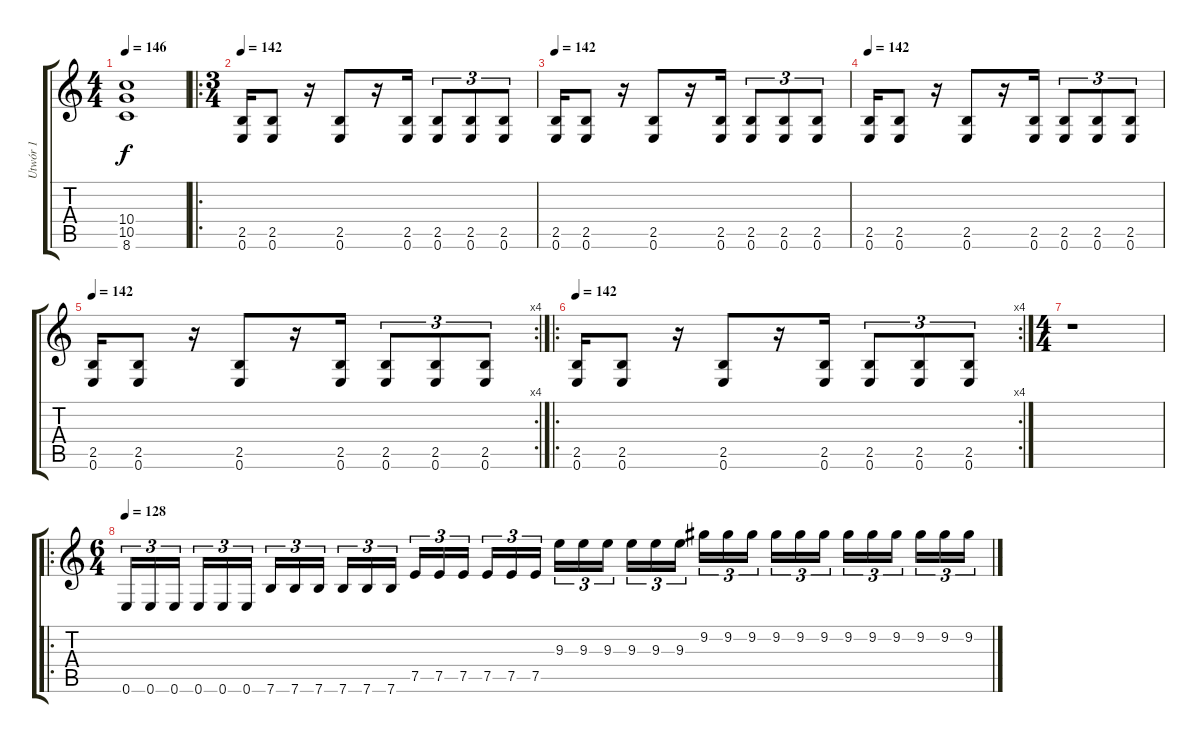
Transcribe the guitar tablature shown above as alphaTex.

\track ("Utwór 1" "Utwór 1") {instrument overdrivenguitar}
\staff {score tabs}
\tuning (E4 B3 G3 D3 A2 E2) {hide}
\ts (4 4)
\tempo 146
\clef g2
\ks c
(10.4{t} 10.5{t} 8.6{t}).1{dy f} |
\ro
\ts (3 4)
\tempo 142
(2.5 0.6).16 (2.5 0.6).8 r.16 (2.5 0.6).8 r.16 (2.5 0.6).16 (2.5 0.6).8{tu (3 2)} (2.5 0.6).8{tu (3 2)} (2.5 0.6).8{tu (3 2)} |
\tempo 142
(2.5 0.6).16 (2.5 0.6).8 r.16 (2.5 0.6).8 r.16 (2.5 0.6).16 (2.5 0.6).8{tu (3 2)} (2.5 0.6).8{tu (3 2)} (2.5 0.6).8{tu (3 2)} |
\tempo 142
(2.5 0.6).16 (2.5 0.6).8 r.16 (2.5 0.6).8 r.16 (2.5 0.6).16 (2.5 0.6).8{tu (3 2)} (2.5 0.6).8{tu (3 2)} (2.5 0.6).8{tu (3 2)} |
\rc 4
\tempo 142
(2.5 0.6).16 (2.5 0.6).8 r.16 (2.5 0.6).8 r.16 (2.5 0.6).16 (2.5 0.6).8{tu (3 2)} (2.5 0.6).8{tu (3 2)} (2.5 0.6).8{tu (3 2)} |
\ro
\rc 4
\tempo 142
(2.5 0.6).16 (2.5 0.6).8 r.16 (2.5 0.6).8 r.16 (2.5 0.6).16 (2.5 0.6).8{tu (3 2)} (2.5 0.6).8{tu (3 2)} (2.5 0.6).8{tu (3 2)} |
\ts (4 4)
r.1 |
\ro
\ts (6 4)
\tempo 128
0.6.16{tu (3 2)} 0.6.16{tu (3 2)} 0.6.16{tu (3 2)} 0.6.16{tu (3 2)} 0.6.16{tu (3 2)} 0.6.16{tu (3 2)} 7.6.16{tu (3 2)} 7.6.16{tu (3 2)} 7.6.16{tu (3 2)} 7.6.16{tu (3 2)} 7.6.16{tu (3 2)} 7.6.16{tu (3 2)} 7.5.16{tu (3 2)} 7.5.16{tu (3 2)} 7.5.16{tu (3 2)} 7.5.16{tu (3 2)} 7.5.16{tu (3 2)} 7.5.16{tu (3 2)} 9.3.16{tu (3 2)} 9.3.16{tu (3 2)} 9.3.16{tu (3 2)} 9.3.16{tu (3 2)} 9.3.16{tu (3 2)} 9.3.16{tu (3 2)} 9.2.16{tu (3 2)} 9.2.16{tu (3 2)} 9.2.16{tu (3 2)} 9.2.16{tu (3 2)} 9.2.16{tu (3 2)} 9.2.16{tu (3 2)} 9.2.16{tu (3 2)} 9.2.16{tu (3 2)} 9.2.16{tu (3 2)} 9.2.16{tu (3 2)} 9.2.16{tu (3 2)} 9.2.16{tu (3 2)}
